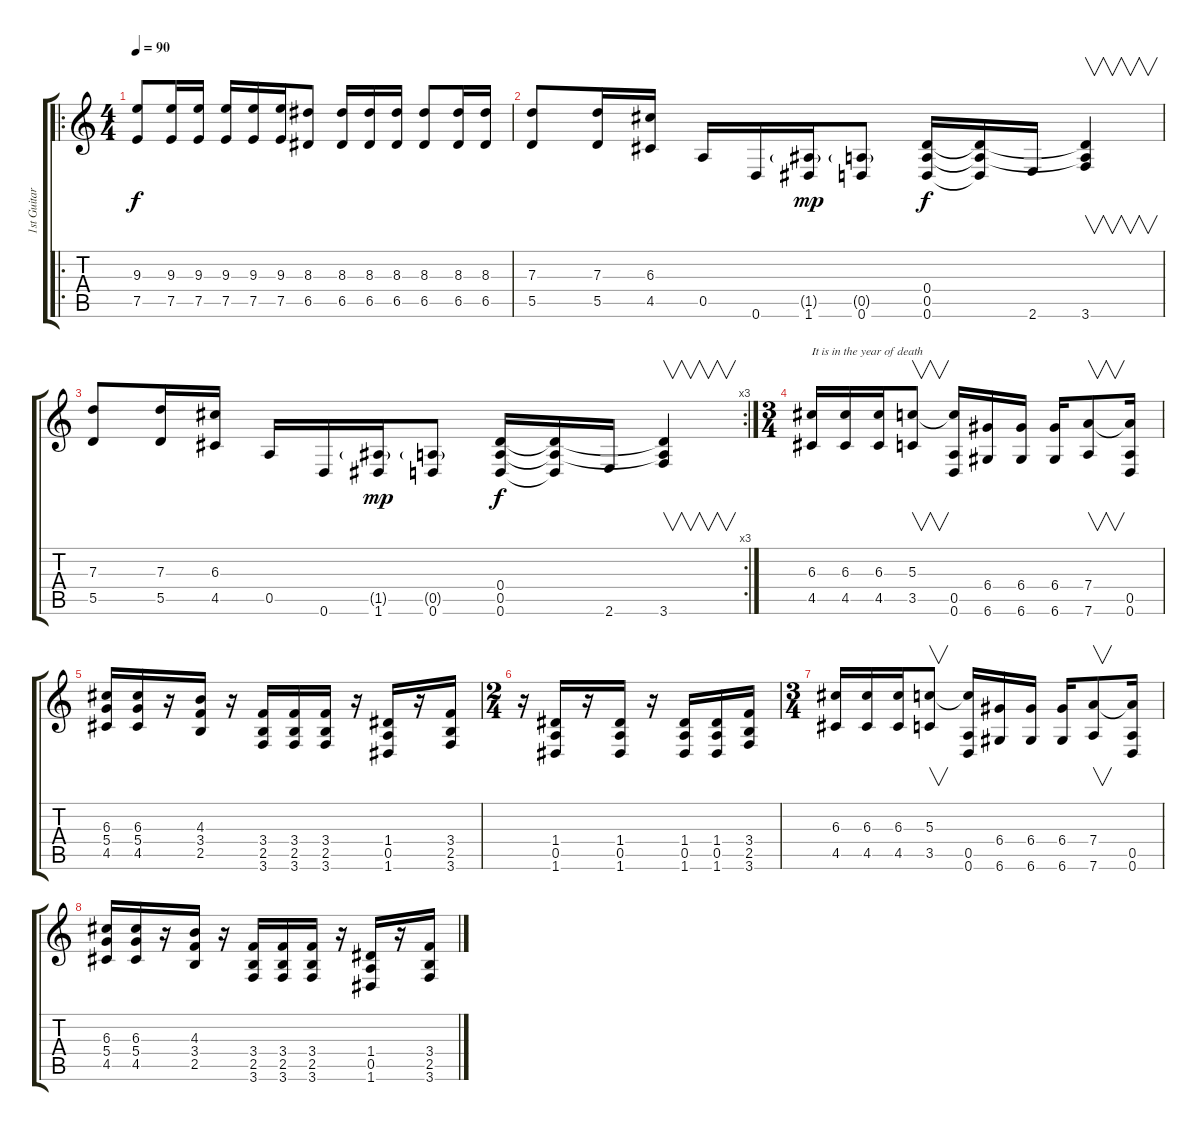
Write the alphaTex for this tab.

\track ("1st Guitar" "1st Guitar") {instrument distortionguitar}
\staff {score tabs}
\tuning (E4 B3 G3 D3 A2 D2) {hide}
\ro
\ts (4 4)
\tempo 90
\clef g2
\ks c
(9.3 7.5).8{dy f} (9.3 7.5).16 (9.3 7.5).16 (9.3 7.5).16 (9.3 7.5).16 (9.3 7.5).16 (8.3 6.5).8 (8.3 6.5).16 (8.3 6.5).16 (8.3 6.5).16 (8.3 6.5).8 (8.3 6.5).16 (8.3 6.5).16 |
(7.3 5.5).8 (7.3 5.5).16 (6.3 4.5).16 0.5.16 0.6.16 (1.5{g} 1.6).16{dy mp} (0.5{g} 0.6).8 (0.4 0.5 0.6).16{dy f} (0.4{t} 0.5{t} 0.6{t}).16 2.6.16 (0.4{t} 0.5{t} 3.6).4{v} |
\rc 3
(7.3 5.5).8 (7.3 5.5).16 (6.3 4.5).16 0.5.16 0.6.16 (1.5{g} 1.6).16{dy mp} (0.5{g} 0.6).8 (0.4 0.5 0.6).16{dy f} (0.4{t} 0.5{t} 0.6{t}).16 2.6.16 (0.4{t} 0.5{t} 3.6).4{v} |
\ts (3 4)
(6.3 4.5).16{txt "It is in the year of death"} (6.3 4.5).16 (6.3 4.5).16 (5.3 3.5).8{v} (5.3{t} 0.5 0.6).16 (6.4 6.6).16 (6.4 6.6).16 (6.4 6.6).16 (7.4 7.6).8{v} (7.4{t} 0.5 0.6).16 |
(6.3 5.4 4.5).16 (6.3 5.4 4.5).16 r.16 (4.3 3.4 2.5).16 r.16 (3.4 2.5 3.6).16 (3.4 2.5 3.6).16 (3.4 2.5 3.6).16 r.16 (1.4 0.5 1.6).16 r.16 (3.4 2.5 3.6).16 |
\ts (2 4)
r.16 (1.4 0.5 1.6).16 r.16 (1.4 0.5 1.6).16 r.16 (1.4 0.5 1.6).16 (1.4 0.5 1.6).16 (3.4 2.5 3.6).16 |
\ts (3 4)
(6.3 4.5).16 (6.3 4.5).16 (6.3 4.5).16 (5.3 3.5).8{v} (5.3{t} 0.5 0.6).16 (6.4 6.6).16 (6.4 6.6).16 (6.4 6.6).16 (7.4 7.6).8{v} (7.4{t} 0.5 0.6).16 |
(6.3 5.4 4.5).16 (6.3 5.4 4.5).16 r.16 (4.3 3.4 2.5).16 r.16 (3.4 2.5 3.6).16 (3.4 2.5 3.6).16 (3.4 2.5 3.6).16 r.16 (1.4 0.5 1.6).16 r.16 (3.4 2.5 3.6).16
